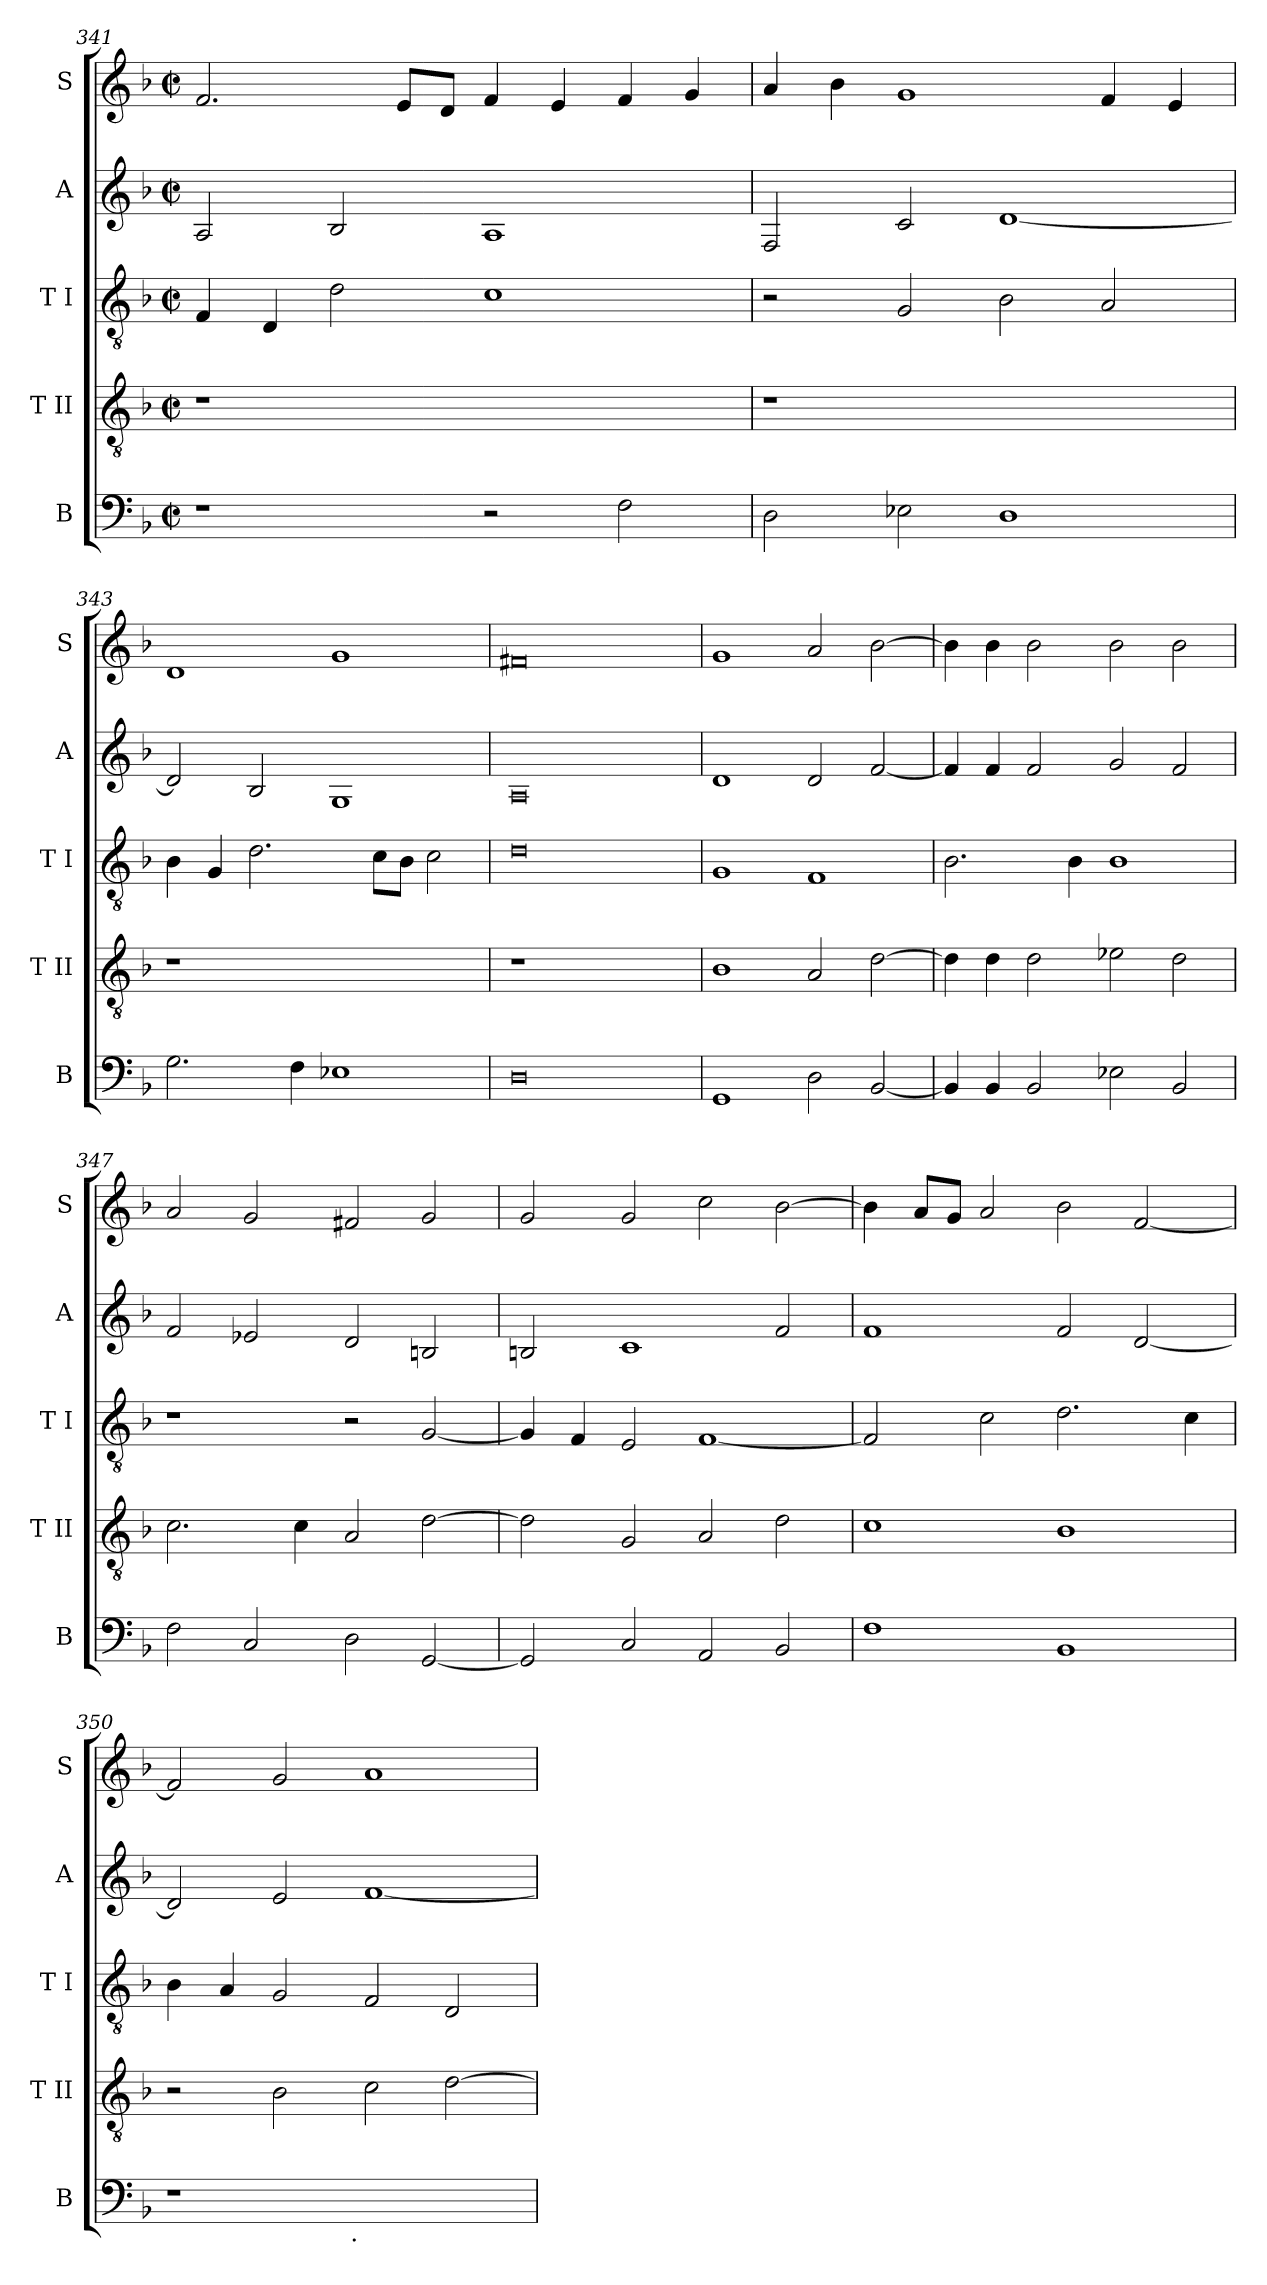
**kern	**kern	**kern	**kern	**kern
*part5	*part4	*part3	*part2	*part1
*staff5	*staff4	*staff3	*staff2	*staff1
*I"B	*I"T II	*I"T I	*I"A	*I"S
*I'B	*I'T II	*I'T I	*I'A	*I'S
*clefF4	*clefGv2	*clefGv2	*clefG2	*clefG2
*k[b-]	*k[b-]	*k[b-]	*k[b-]	*k[b-]
*F:	*F:	*F:	*F:	*F:
*M2/2	*M2/2	*M2/2	*M2/2	*M2/2
*met(c|)	*met(c|)	*met(c|)	*met(c|)	*met(c|)
=341	=341	=341	=341	=341
1r	1r	4F/	2A/	2.f/
.	.	4D/	.	.
.	.	2d\	2B-/	.
.	.	.	.	8e/L
.	.	.	.	8d/J
2r	1ryy	1c	1A	4f/
.	.	.	.	4e/
2F\	.	.	.	4f/
.	.	.	.	4g/
=342	=342	=342	=342	=342
2D\	1r	2r	2F/	4a/
.	.	.	.	4b-\
2E-X\	.	2G/	2c/	1g
1D	1ryy	2B-\	[<1d	.
.	.	2A/	.	4f/
.	.	.	.	4e/
=343	=343	=343	=343	=343
2.G\	1r	4B-\	2d/]	1d
.	.	4G/	.	.
.	.	2.d\	2B-/	.
4F\	.	.	.	.
1E-X	1ryy	.	1G	1g
.	.	8c\L	.	.
.	.	8B-\J	.	.
.	.	2c\	.	.
=344	=344	=344	=344	=344
0D	1r	0d	0A	0f#X
.	1ryy	.	.	.
!!LO:LB:g=z
=345!	=345!	=345!	=345!	=345!
1GG	1B-	1G	1d	1g
2D\	2A/	1F	2d/	2a/
[<2BB-/	[>2d\	.	[<2f/	[>2b-\
=346	=346	=346	=346	=346
4BB-/]	4d\]	2.B-\	4f/]	4b-\]
4BB-/	4d\	.	4f/	4b-\
2BB-/	2d\	.	2f/	2b-\
.	.	4B-\	.	.
2E-\	2e-X\	1B-	2g/	2b-\
2BB-/	2d\	.	2f/	2b-\
=347	=347	=347	=347	=347
2F\	2.c\	1r	2f/	2a/
2C/	.	.	2e-X/	2g/
.	4c\	.	.	.
2D\	2A/	2r	2d/	2f#X/
[<2GG/	[>2d\	[<2G/	2Bn/	2g/
=348	=348	=348	=348	=348
2GG/]	2d\]	4G/]	2Bn/	2g/
.	.	4F/	.	.
2C/	2G/	2E/	1c	2g/
2AA/	2A/	[<1F	.	2cc\
2BB-/	2d\	.	2f/	[>2b-\
=349	=349	=349	=349	=349
1F	1c	2F/]	1f	4b-\]
.	.	.	.	8a/L
.	.	.	.	8g/J
.	.	2c\	.	2a/
1BB-	1B-	2.d\	2f/	2b-\
.	.	.	[>2d/	[>2f/
.	.	4c\	.	.
!!LO:PB:g=z
=350	=350	=350	=350	=350
*^	*	*	*	*
1r	2ryy	2r	4B-\	2d/]	2f/]
.	.	.	4A/	.	.
.	4...ryy	2B-\	2G/	2e/	2g/
!	!LO:TX:b:t=.	!	!	!	!
.	1ryy	.	.	.	.
1ryy	.	2c\	2F/	[<1f	1a
.	.	[>2d\	2D/	.	.
.	32ryy	.	.	.	.
*v	*v	*	*	*	*
=	=	=	=	=
*-	*-	*-	*-	*-
